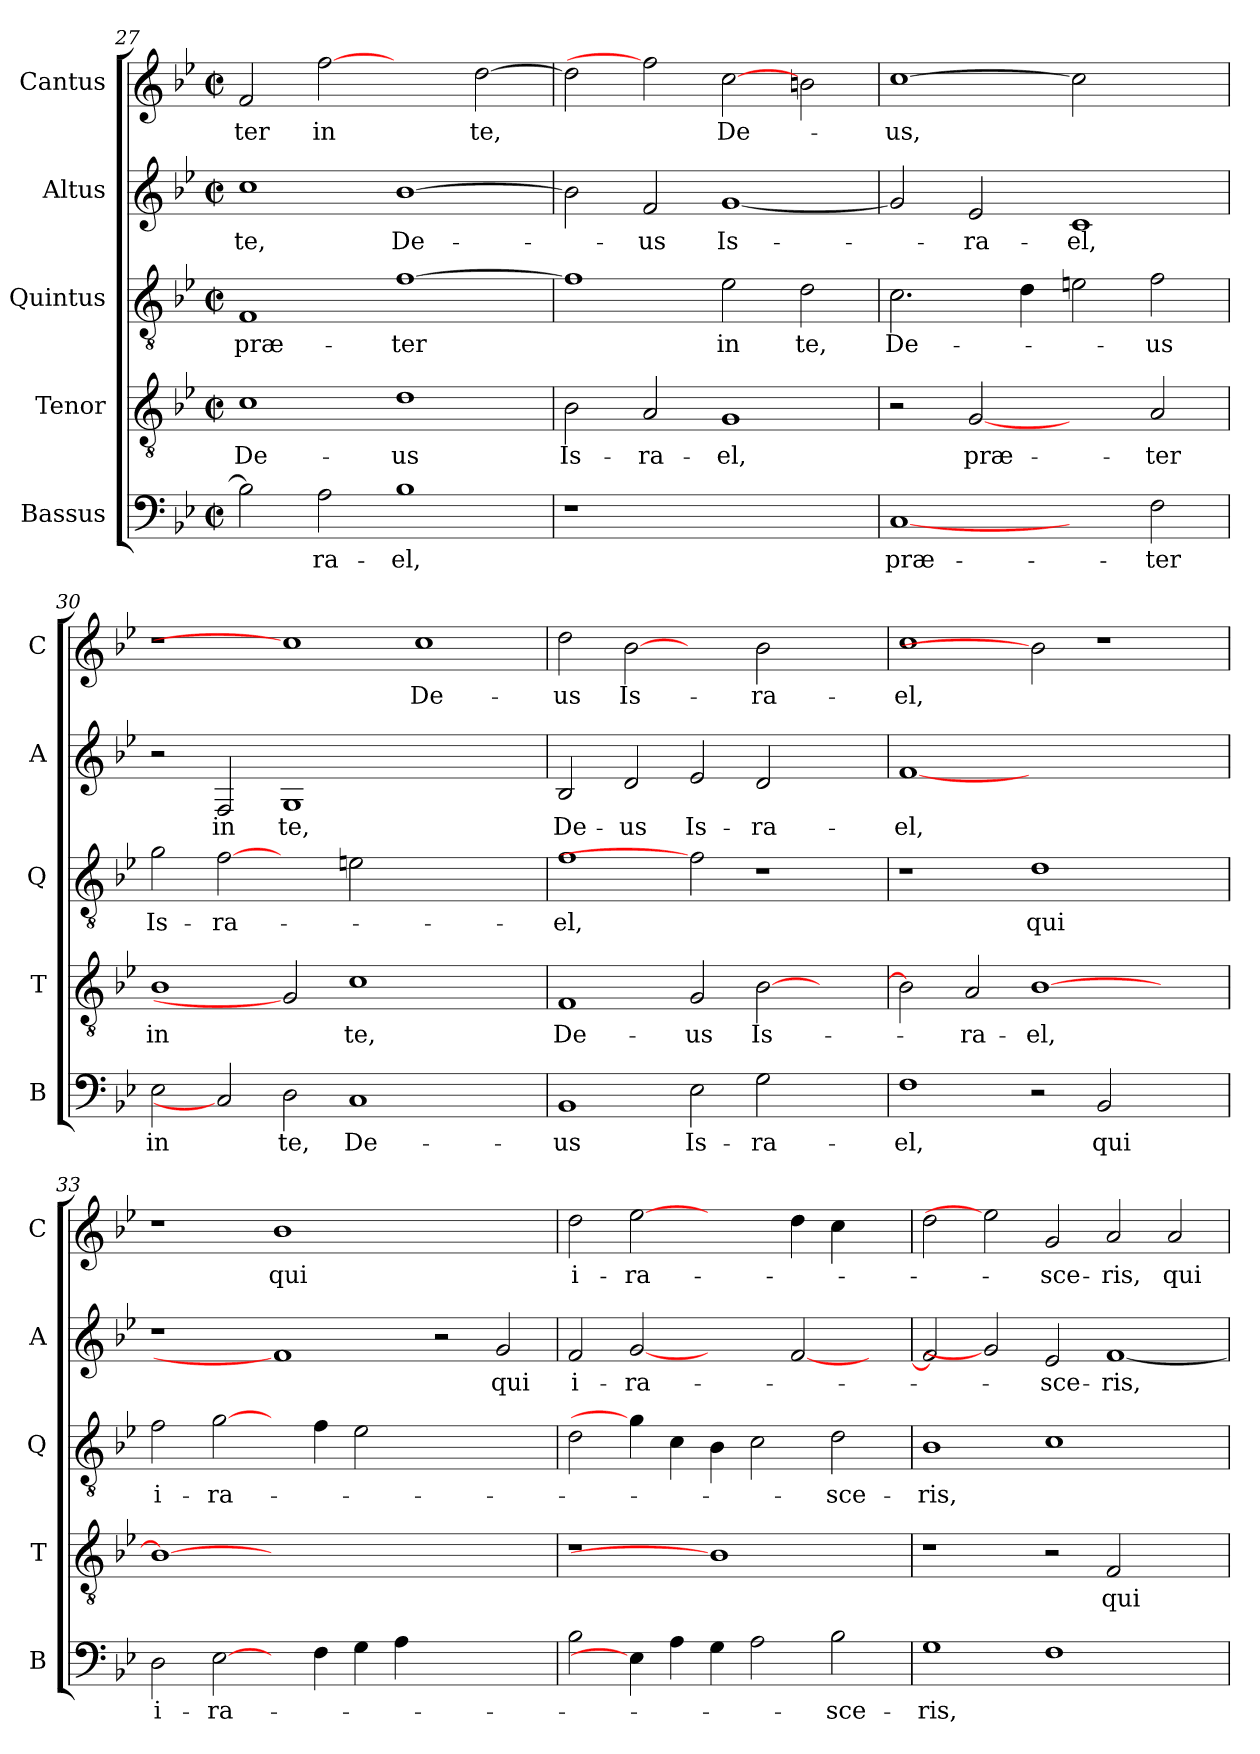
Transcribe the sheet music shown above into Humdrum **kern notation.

**kern	**text	**kern	**text	**kern	**text	**kern	**text	**kern	**text
*part5	*part5	*part4	*part4	*part3	*part3	*part2	*part2	*part1	*part1
*staff5	*staff5	*staff4	*staff4	*staff3	*staff3	*staff2	*staff2	*staff1	*staff1
*I"Bassus	*	*I"Tenor	*	*I"Quintus	*	*I"Altus	*	*I"Cantus	*
*I'B	*	*I'T	*	*I'Q	*	*I'A	*	*I'C	*
*clefF4	*	*clefGv2	*	*clefGv2	*	*clefG2	*	*clefG2	*
*k[b-e-]	*	*k[b-e-]	*	*k[b-e-]	*	*k[b-e-]	*	*k[b-e-]	*
*B-:	*	*B-:	*	*B-:	*	*B-:	*	*B-:	*
*M2/2	*	*M2/2	*	*M2/2	*	*M2/2	*	*M2/2	*
*met(c|)	*	*met(c|)	*	*met(c|)	*	*met(c|)	*	*met(c|)	*
=27	=27	=27	=27	=27	=27	=27	=27	=27	=27
!	!	!	!LO:LY:b	!	!LO:LY:b	!	!LO:LY:b	!	!LO:LY:b
2B-\]	.	1c	De-	1F	præ-	1cc	te,	2f/	-ter
!	!LO:LY:b	!	!	!	!	!	!	!	!LO:LY:b
2A\	-ra-	.	.	.	.	.	.	[2ff	in
!	!LO:LY:b	!	!LO:LY:b	!	!LO:LY:b	!	!LO:LY:b	!	!
1B-	-el,	1d	-us	[1f	-ter	[1b-	De-	2ryy	.
!	!	!	!	!	!	!	!	!	!LO:LY:b
.	.	.	.	.	.	.	.	[2dd\	te,
=28	=28	=28	=28	=28	=28	=28	=28	=28	=28
!	!	!	!LO:LY:b	!	!	!	!	!	!
1r	.	2B-\	Is-	1f]	.	2b-\]	.	2dd\]	.
!	!	!	!LO:LY:b	!	!	!	!LO:LY:b	!	!
.	.	2A/	-ra-	.	.	2f/	-us	2ff]	.
!	!	!	!LO:LY:b	!	!LO:LY:b	!	!LO:LY:b	!	!LO:LY:b
1ryy	.	1G	-el,	2e-\	in	[1g	Is-	[2cc	De-
!	!	!	!	!	!LO:LY:b	!	!	!	!
.	.	.	.	2d\	te,	.	.	2bn\	.
=29	=29	=29	=29	=29	=29	=29	=29	=29	=29
!	!LO:LY:b	!	!	!	!LO:LY:b	!	!	!	!LO:LY:b
[1C	præ-	2r	.	2.c\	De-	2g/]	.	[1cc	-us,
!	!	!	!LO:LY:b	!	!	!	!LO:LY:b	!	!
.	.	[2G	præ-	.	.	2e-/	-ra-	.	.
.	.	.	.	4d\	.	.	.	.	.
!	!	!	!	!	!	!	!LO:LY:b	!	!
2ryy	.	2ryy	.	2en\	.	1c	-el,	2cc]	.
!	!LO:LY:b	!	!LO:LY:b	!	!LO:LY:b	!	!	!	!
2F\	-ter	2A/	-ter	2f\	-us	.	.	2ryy	.
=30	=30	=30	=30	=30	=30	=30	=30	=30	=30
!	!LO:LY:b	!	!LO:LY:b	!	!LO:LY:b	!	!	!	!
2E-\	in	1B-	in	2g\	Is-	2r	.	1r	.
!	!	!	!	!	!LO:LY:b	!	!LO:LY:b	!	!
2C]	.	.	.	[2f	-ra-	2F/	in	.	.
!	!LO:LY:b	!	!	!	!	!	!LO:LY:b	!	!
2D\	te,	2G]	.	2ryy	.	1G	te,	1cc]	.
!	!LO:LY:b	!	!LO:LY:b	!	!	!	!	!	!
1C	De-	1c	te,	2en\	.	.	.	.	.
!	!	!	!	!	!	!	!	!	!LO:LY:b
.	.	.	.	1ryy	.	1ryy	.	1cc	De-
2ryy	.	2ryy	.	.	.	.	.	.	.
!!LO:LB:g=z
=31	=31	=31	=31	=31	=31	=31	=31	=31	=31
!	!LO:LY:b	!	!LO:LY:b	!	!LO:LY:b	!	!LO:LY:b	!	!LO:LY:b
1BB-	-us	1F	De-	1f	-el,	2B-/	De-	2dd\	-us
!	!	!	!	!	!	!	!LO:LY:b	!	!LO:LY:b
.	.	.	.	.	.	2d/	-us	[2b-	Is-
!	!LO:LY:b	!	!LO:LY:b	!	!	!	!LO:LY:b	!	!
2E-\	Is-	2G/	-us	2f]	.	2e-/	Is-	2ryy	.
!	!LO:LY:b	!	!LO:LY:b	!	!	!	!LO:LY:b	!	!LO:LY:b
2G\	-ra-	[2B-\	Is-	1r	.	2d/	-ra-	2b-\	-ra-
2ryy	.	2ryy	.	.	.	2ryy	.	2ryy	.
=32	=32	=32	=32	=32	=32	=32	=32	=32	=32
!	!LO:LY:b	!	!	!	!	!	!LO:LY:b	!	!LO:LY:b
1F	-el,	2B-\]	.	1r	.	[1f	-el,	1cc	-el,
!	!	!	!LO:LY:b	!	!	!	!	!	!
.	.	2A/	-ra-	.	.	.	.	.	.
!	!	!	!LO:LY:b	!	!LO:LY:b	!	!	!	!
2r	.	[1B-	-el,	1d	qui	1.ryy	.	2b-]	.
!	!LO:LY:b	!	!	!	!	!	!	!	!
2BB-/	qui	.	.	.	.	.	.	1r	.
2ryy	.	2ryy	.	2ryy	.	.	.	.	.
=33	=33	=33	=33	=33	=33	=33	=33	=33	=33
!	!LO:LY:b	!	!	!	!LO:LY:b	!	!	!	!
2D\	i-	1B-_	.	2f\	i-	1r	.	1r	.
!	!LO:LY:b	!	!	!	!LO:LY:b	!	!	!	!
[2E-\	-ra-	.	.	[2g\	-ra-	.	.	.	.
!	!	!	!	!	!	!	!	!	!LO:LY:b
4ryy	.	0ryy	.	4ryy	.	1f]	.	1b-	qui
4F\	.	.	.	4f\	.	.	.	.	.
4G\	.	.	.	2e-\	.	.	.	.	.
4A\	.	.	.	.	.	.	.	.	.
1ryy	.	.	.	1ryy	.	2r	.	1ryy	.
!	!	!	!	!	!	!	!LO:LY:b	!	!
.	.	.	.	.	.	2g/	qui	.	.
=34	=34	=34	=34	=34	=34	=34	=34	=34	=34
!	!	!	!	!	!	!	!LO:LY:b	!	!LO:LY:b
2B-\	.	1r	.	2d\	.	2f/	i-	2dd\	i-
!	!	!	!	!	!	!	!LO:LY:b	!	!LO:LY:b
4E-\]	.	.	.	4g\]	.	[2g	-ra-	[2ee-	-ra-
4A\	.	.	.	4c\	.	.	.	.	.
4G\	.	1B-]	.	4B-\	.	2ryy	.	2ryy	.
2A\	.	.	.	2c\	.	.	.	.	.
.	.	.	.	.	.	[2f/	.	4dd\	.
!	!LO:LY:b	!	!	!	!LO:LY:b	!	!	!	!
2B-\	-sce-	.	.	2d\	-sce-	.	.	4cc\	.
.	.	4ryy	.	.	.	4ryy	.	4ryy	.
!!LO:LB:g=z
=35	=35	=35	=35	=35	=35	=35	=35	=35	=35
!	!LO:LY:b	!	!	!	!LO:LY:b	!	!	!	!
1G	-ris,	1r	.	1B-	-ris,	2f/]	.	2dd\	.
.	.	.	.	.	.	2g]	.	2ee-]	.
!	!	!	!	!	!	!	!LO:LY:b	!	!LO:LY:b
1F	.	2r	.	1c	.	2e-/	-sce-	2g/	-sce-
!	!	!	!LO:LY:b	!	!	!	!LO:LY:b	!	!LO:LY:b
.	.	2F/	qui	.	.	[1f	-ris,	2a/	-ris,
!	!	!	!	!	!	!	!	!	!LO:LY:b
2ryy	.	2ryy	.	2ryy	.	.	.	2a/	qui
=	=	=	=	=	=	=	=	=	=
*-	*-	*-	*-	*-	*-	*-	*-	*-	*-
